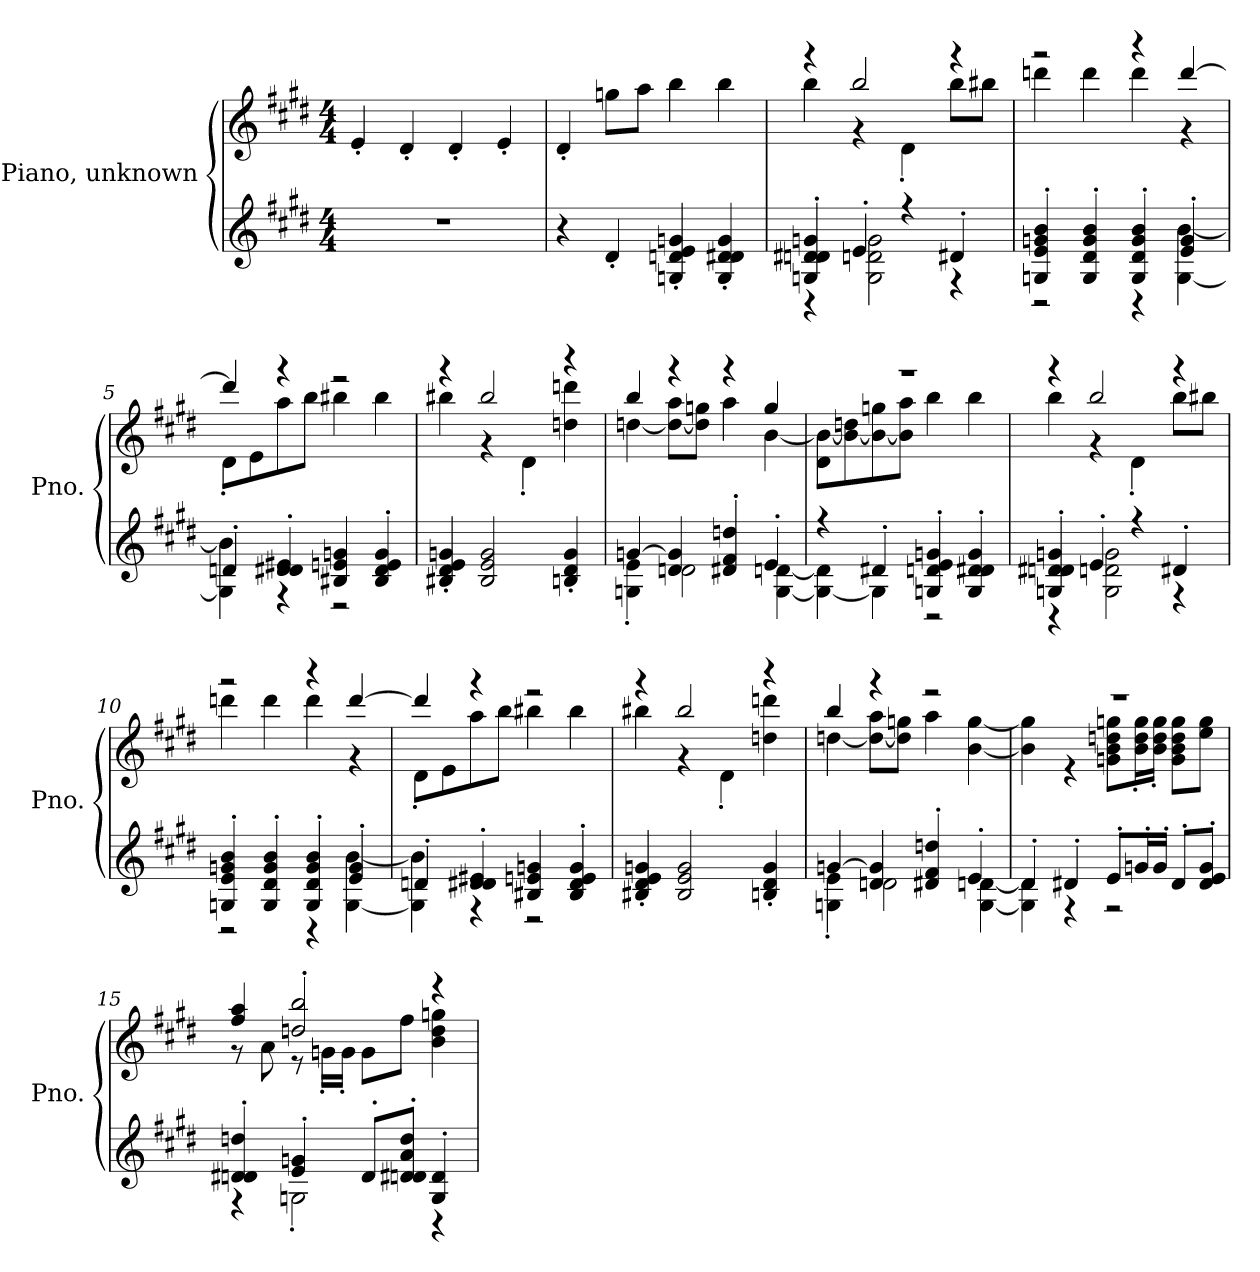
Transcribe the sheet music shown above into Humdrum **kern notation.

**kern	**kern
*part1	*part1
*staff2	*staff1
*I"Piano, unknown	*
*I'Pno.	*
*clefG2	*clefG2
*k[f#c#g#d#]	*k[f#c#g#d#]
*M4/4	*M4/4
*MM120	*MM120
=1	=1
1r	4e'/
.	4d#'/
.	4d#'/
.	4e'/
=2	=2
4r	4d#'/
4d#'/	8ggn\L
.	8aa\J
4Gn/' 4dn/' 4e/' 4gn/'	4bb\
4G/' 4d/' 4d#X/' 4g/'	4bb\
=3	=3
*^	*^
4Gn/' 4dn/' 4d#X/' 4gn/'	4r	4r	4bb\
4e'/	2G\ 2dn\ 2g\	2bb/	4r
4r	.	.	4d#'\
4d#X'/	4r	4r	8bb\L
.	.	.	8bb#X\J
=4	=4	=4	=4
4Gn/' 4e/' 4gn/' 4b/'	2r	2r	4dddn\
4G/' 4d#/' 4g/' 4b/'	.	.	4ddd\
4G/' 4d#/' 4g/' 4b/'	4r	4r	4ddd\
4e/' 4g/'	[4G\ [4b\	[4ddd/	4r
!!LO:LB:g=z	!!
=5	=5	=5	=5
4dn'/	4G\] 4b\]	4ddd/]	8d#'\L
.	.	.	8e\
4d/' 4d#X/' 4e#X/'	4r	4r	8aa\
.	.	.	8bb\J
4B#X/ 4en/ 4gn/	2r	2r	4bb#X\
4B#/' 4d#/' 4e/' 4g/'	.	.	4bb#\
*v	*v	*	*
=6	=6	=6
4B#X/' 4d#/' 4e/' 4gn/'	4r	4bb#X\
2B#/ 2e/ 2g/	2bb#/	4r
.	.	4d#'\
4Bn/' 4d#/' 4g/'	4r	4ddn\ 4dddn\
=7	=7	=7
*^	*	*
[4gn/	4Gn\' 4e\'	4bb/	[4ddn\
4d#/ 4g/]	2dn\	4r	8dd\_ 8aa\L
.	.	.	8dd\] 8ggn\J
4d#X/' 4f#/' 4ddn/'	.	4r	4aa\
4e'/	[4G\ [4dn\	4gg/	[4b\
=8	=8	=8	=8
4r	4G\_ 4d\]	1r	8d#\ 8b\_L
.	.	.	8b\_ 8ddn\
4d#X'/	4G\]	.	8b\_ 8ggn\
.	.	.	8b\] 8aa\J
4Gn/' 4dn/' 4e/' 4gn/'	2r	.	4bb\
4G/' 4d/' 4d#X/' 4g/'	.	.	4bb\
!!LO:LB:g=z	!!
=9	=9	=9	=9
4Gn/' 4dn/' 4d#X/' 4gn/'	4r	4r	4bb\
4e'/	2G\ 2dn\ 2g\	2bb/	4r
4r	.	.	4d#'\
4d#X'/	4r	4r	8bb\L
.	.	.	8bb#X\J
=10	=10	=10	=10
4Gn/' 4e/' 4gn/' 4b/'	2r	2r	4dddn\
4G/' 4d#/' 4g/' 4b/'	.	.	4ddd\
4G/' 4d#/' 4g/' 4b/'	4r	4r	4ddd\
4e/' 4g/'	[4G\ [4b\	[4ddd/	4r
=11	=11	=11	=11
4dn'/	4G\] 4b\]	4ddd/]	8d#'\L
.	.	.	8e\
4d/' 4d#X/' 4e#X/'	4r	4r	8aa\
.	.	.	8bb\J
4B#X/ 4en/ 4gn/	2r	2r	4bb#X\
4B#/' 4d#/' 4e/' 4g/'	.	.	4bb#\
*v	*v	*	*
=12	=12	=12
4B#X/' 4d#/' 4e/' 4gn/'	4r	4bb#X\
2B#/ 2e/ 2g/	2bb#/	4r
.	.	4d#'\
4Bn/' 4d#/' 4g/'	4r	4ddn\ 4dddn\
!!LO:LB:g=z	!!
=13	=13	=13
*^	*	*
[4gn/	4Gn\' 4e\'	4bb/	[4ddn\
4d#/ 4g/]	2dn\	4r	8dd\_ 8aa\L
.	.	.	8dd\] 8ggn\J
4d#X/' 4f#/' 4ddn/'	.	2r	4aa\
4e'/	[4G\ [4dn\	.	[4b\ [4gg\
=14	=14	=14	=14
4d#'/	4G\] 4d\]	1r	4b\] 4gg\]
4d#X'/	4r	.	4r
8e'/L	2r	.	8gn\ 8b\ 8ddn\ 8ggn\L
16gn'/L	.	.	16b\' 16dd\' 16gg\'L
16g'/JJ	.	.	16b\' 16dd\' 16gg\'JJ
8d#'/L	.	.	8g\ 8b\ 8dd\ 8gg\L
8d#/' 8e/' 8g/'J	.	.	8ee\ 8gg\J
=15	=15	=15	=15
4dn/' 4d#X/' 4ddn/'	4r	4ff#/ 4aa/	8r
.	.	.	8a\
4e/' 4gn/'	2Gn'\	2ddn/' 2bb/'	8r
.	.	.	16gn'\LL
.	.	.	16g'\JJ
8d#'/L	.	.	8g\L
8dn/' 8d#X/' 8a/' 8dd/'J	.	.	8ff#\J
4G/' 4d#/'	4r	4r	4b\ 4dd\ 4ggn\
*v	*v	*	*
*	*v	*v
=	=
*-	*-
